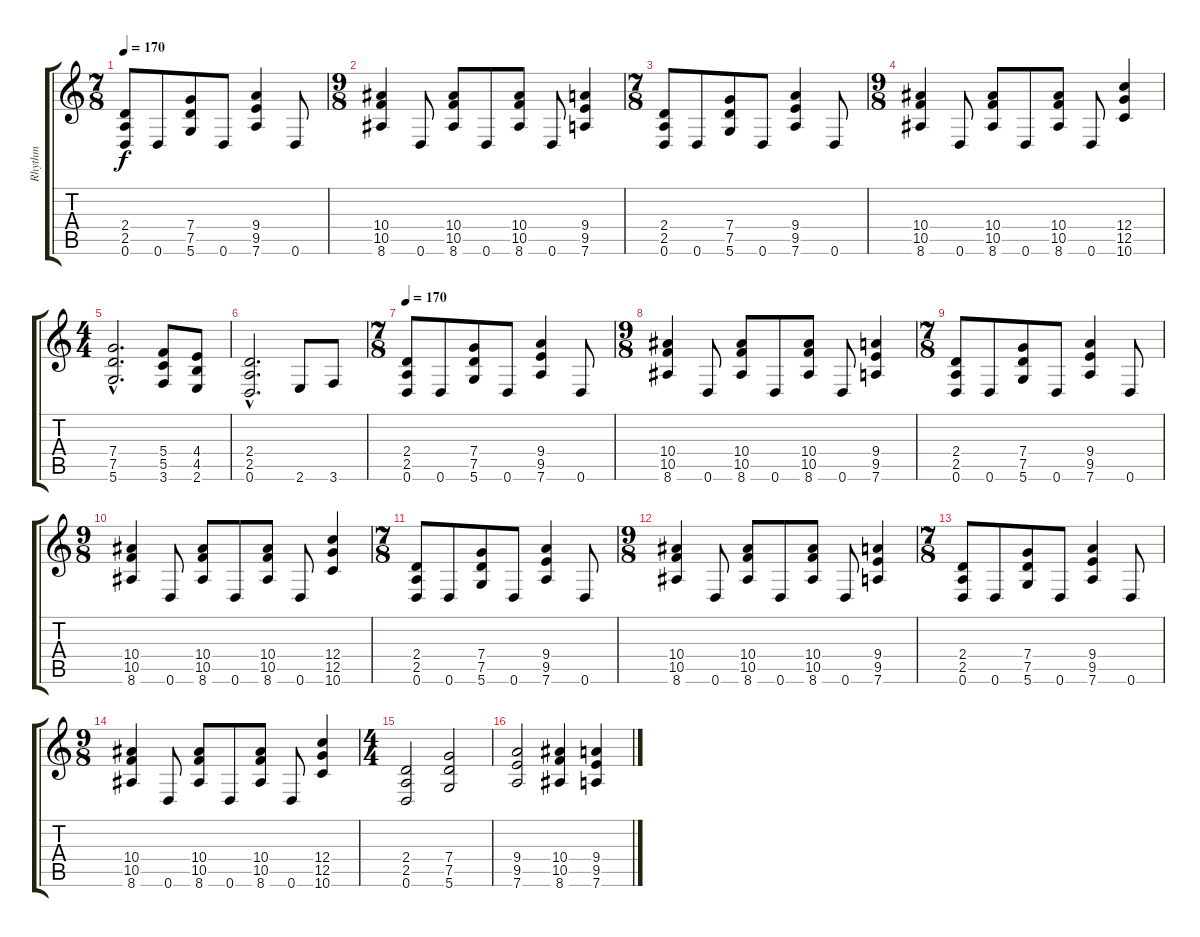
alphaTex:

\track ("Rhythm" "Rhythm") {instrument distortionguitar}
\staff {score tabs}
\tuning (D4 A3 F3 C3 G2 D2) {hide}
\ts (7 8)
\tempo 170
\clef g2
\ks c
(2.4 2.5 0.6).8{dy f} 0.6.8 (7.4 7.5 5.6).8 0.6.8 (9.4 9.5 7.6).4 0.6.8 |
\ts (9 8)
(10.4 10.5 8.6).4 0.6.8 (10.4 10.5 8.6).8 0.6.8 (10.4 10.5 8.6).8 0.6.8 (9.4 9.5 7.6).4 |
\ts (7 8)
(2.4 2.5 0.6).8 0.6.8 (7.4 7.5 5.6).8 0.6.8 (9.4 9.5 7.6).4 0.6.8 |
\ts (9 8)
(10.4 10.5 8.6).4 0.6.8 (10.4 10.5 8.6).8 0.6.8 (10.4 10.5 8.6).8 0.6.8 (12.4 12.5 10.6).4 |
\ts (4 4)
(7.4{hac} 7.5{hac} 5.6{hac}).2{d} (5.4 5.5 3.6).8 (4.4 4.5 2.6).8 |
(2.4{hac} 2.5{hac} 0.6{hac}).2{d} 2.6.8 3.6.8 |
\ts (7 8)
\tempo 170
(2.4 2.5 0.6).8 0.6.8 (7.4 7.5 5.6).8 0.6.8 (9.4 9.5 7.6).4 0.6.8 |
\ts (9 8)
(10.4 10.5 8.6).4 0.6.8 (10.4 10.5 8.6).8 0.6.8 (10.4 10.5 8.6).8 0.6.8 (9.4 9.5 7.6).4 |
\ts (7 8)
(2.4 2.5 0.6).8 0.6.8 (7.4 7.5 5.6).8 0.6.8 (9.4 9.5 7.6).4 0.6.8 |
\ts (9 8)
(10.4 10.5 8.6).4 0.6.8 (10.4 10.5 8.6).8 0.6.8 (10.4 10.5 8.6).8 0.6.8 (12.4 12.5 10.6).4 |
\ts (7 8)
(2.4 2.5 0.6).8 0.6.8 (7.4 7.5 5.6).8 0.6.8 (9.4 9.5 7.6).4 0.6.8 |
\ts (9 8)
(10.4 10.5 8.6).4 0.6.8 (10.4 10.5 8.6).8 0.6.8 (10.4 10.5 8.6).8 0.6.8 (9.4 9.5 7.6).4 |
\ts (7 8)
(2.4 2.5 0.6).8 0.6.8 (7.4 7.5 5.6).8 0.6.8 (9.4 9.5 7.6).4 0.6.8 |
\ts (9 8)
(10.4 10.5 8.6).4 0.6.8 (10.4 10.5 8.6).8 0.6.8 (10.4 10.5 8.6).8 0.6.8 (12.4 12.5 10.6).4 |
\ts (4 4)
(2.4 2.5 0.6).2 (7.4 7.5 5.6).2 |
(9.4 9.5 7.6).2 (10.4 10.5 8.6).4 (9.4 9.5 7.6).4
